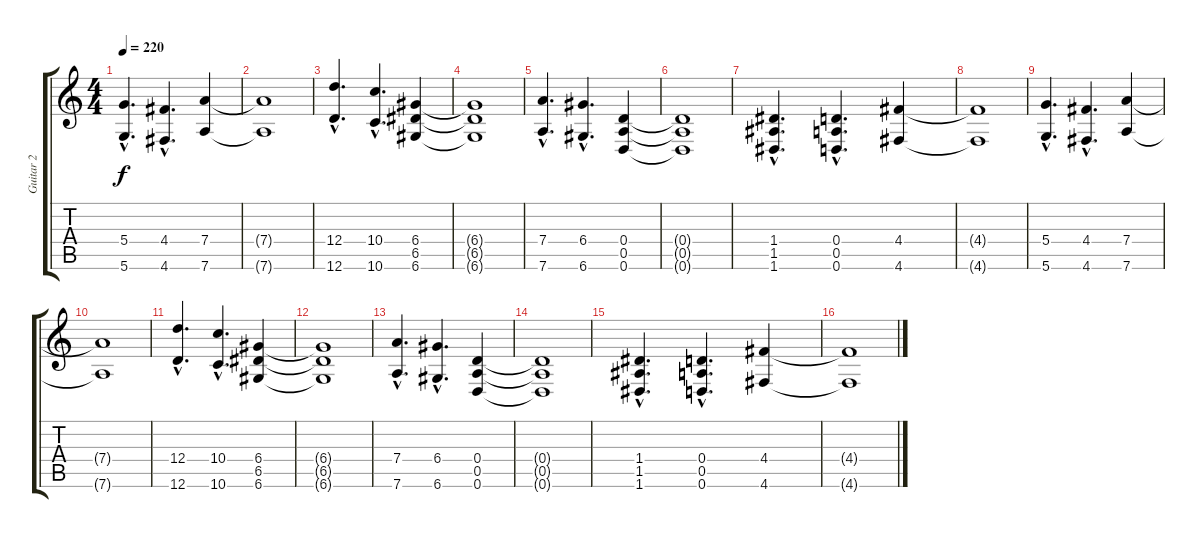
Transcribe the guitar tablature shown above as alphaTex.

\track ("Guitar 2" "Guitar 2") {instrument distortionguitar}
\staff {score tabs}
\tuning (E4 B3 G3 D3 A2 D2) {hide}
\ts (4 4)
\tempo 220
\clef g2
\ks c
(5.4{hac} 5.6{hac}).4{d dy f} (4.4{hac} 4.6{hac}).4{d} (7.4 7.6).4 |
(7.4{t} 7.6{t}).1 |
(12.4{hac} 12.6{hac}).4{d} (10.4{hac} 10.6{hac}).4{d} (6.4 6.5 6.6).4 |
(6.4{t} 6.5{t} 6.6{t}).1 |
(7.4{hac} 7.6{hac}).4{d} (6.4{hac} 6.6{hac}).4{d} (0.4 0.5 0.6).4 |
(0.4{t} 0.5{t} 0.6{t}).1 |
(1.4{hac} 1.5{hac} 1.6{hac}).4{d} (0.4{hac} 0.5{hac} 0.6{hac}).4{d} (4.4 4.6).4 |
(4.4{t} 4.6{t}).1 |
(5.4{hac} 5.6{hac}).4{d} (4.4{hac} 4.6{hac}).4{d} (7.4 7.6).4 |
(7.4{t} 7.6{t}).1 |
(12.4{hac} 12.6{hac}).4{d} (10.4{hac} 10.6{hac}).4{d} (6.4 6.5 6.6).4 |
(6.4{t} 6.5{t} 6.6{t}).1 |
(7.4{hac} 7.6{hac}).4{d} (6.4{hac} 6.6{hac}).4{d} (0.4 0.5 0.6).4 |
(0.4{t} 0.5{t} 0.6{t}).1 |
(1.4{hac} 1.5{hac} 1.6{hac}).4{d} (0.4{hac} 0.5{hac} 0.6{hac}).4{d} (4.4 4.6).4 |
(4.4{t} 4.6{t}).1
